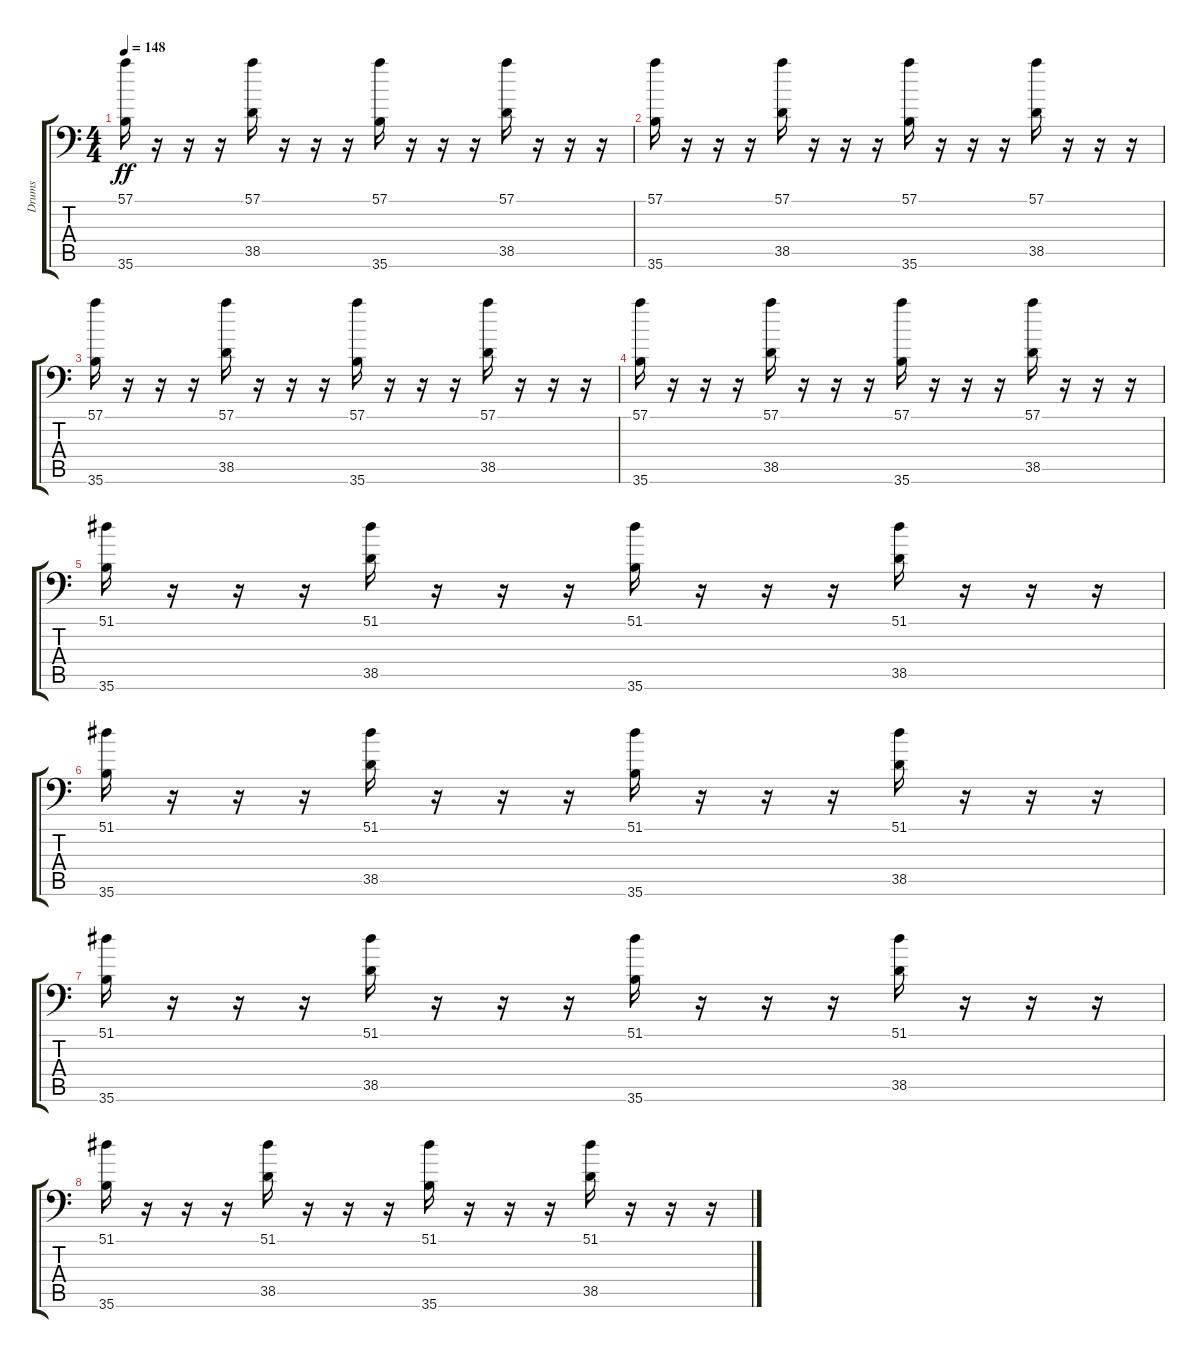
\track ("Drums" "Drums") {instrument acousticgrandpiano}
\staff {score tabs}
\tuning (C-1 C-1 C-1 C-1 C-1 C-1) {hide}
\ts (4 4)
\tempo 148
\clef f4
\ks c
(57.1 35.6).16{dy ff} r.16 r.16 r.16 (57.1 38.5).16 r.16 r.16 r.16 (57.1 35.6).16 r.16 r.16 r.16 (57.1 38.5).16 r.16 r.16 r.16 |
(57.1 35.6).16 r.16 r.16 r.16 (57.1 38.5).16 r.16 r.16 r.16 (57.1 35.6).16 r.16 r.16 r.16 (57.1 38.5).16 r.16 r.16 r.16 |
(57.1 35.6).16 r.16 r.16 r.16 (57.1 38.5).16 r.16 r.16 r.16 (57.1 35.6).16 r.16 r.16 r.16 (57.1 38.5).16 r.16 r.16 r.16 |
(57.1 35.6).16 r.16 r.16 r.16 (57.1 38.5).16 r.16 r.16 r.16 (57.1 35.6).16 r.16 r.16 r.16 (57.1 38.5).16 r.16 r.16 r.16 |
(51.1 35.6).16 r.16 r.16 r.16 (51.1 38.5).16 r.16 r.16 r.16 (51.1 35.6).16 r.16 r.16 r.16 (51.1 38.5).16 r.16 r.16 r.16 |
(51.1 35.6).16 r.16 r.16 r.16 (51.1 38.5).16 r.16 r.16 r.16 (51.1 35.6).16 r.16 r.16 r.16 (51.1 38.5).16 r.16 r.16 r.16 |
(51.1 35.6).16 r.16 r.16 r.16 (51.1 38.5).16 r.16 r.16 r.16 (51.1 35.6).16 r.16 r.16 r.16 (51.1 38.5).16 r.16 r.16 r.16 |
(51.1 35.6).16 r.16 r.16 r.16 (51.1 38.5).16 r.16 r.16 r.16 (51.1 35.6).16 r.16 r.16 r.16 (51.1 38.5).16 r.16 r.16 r.16
